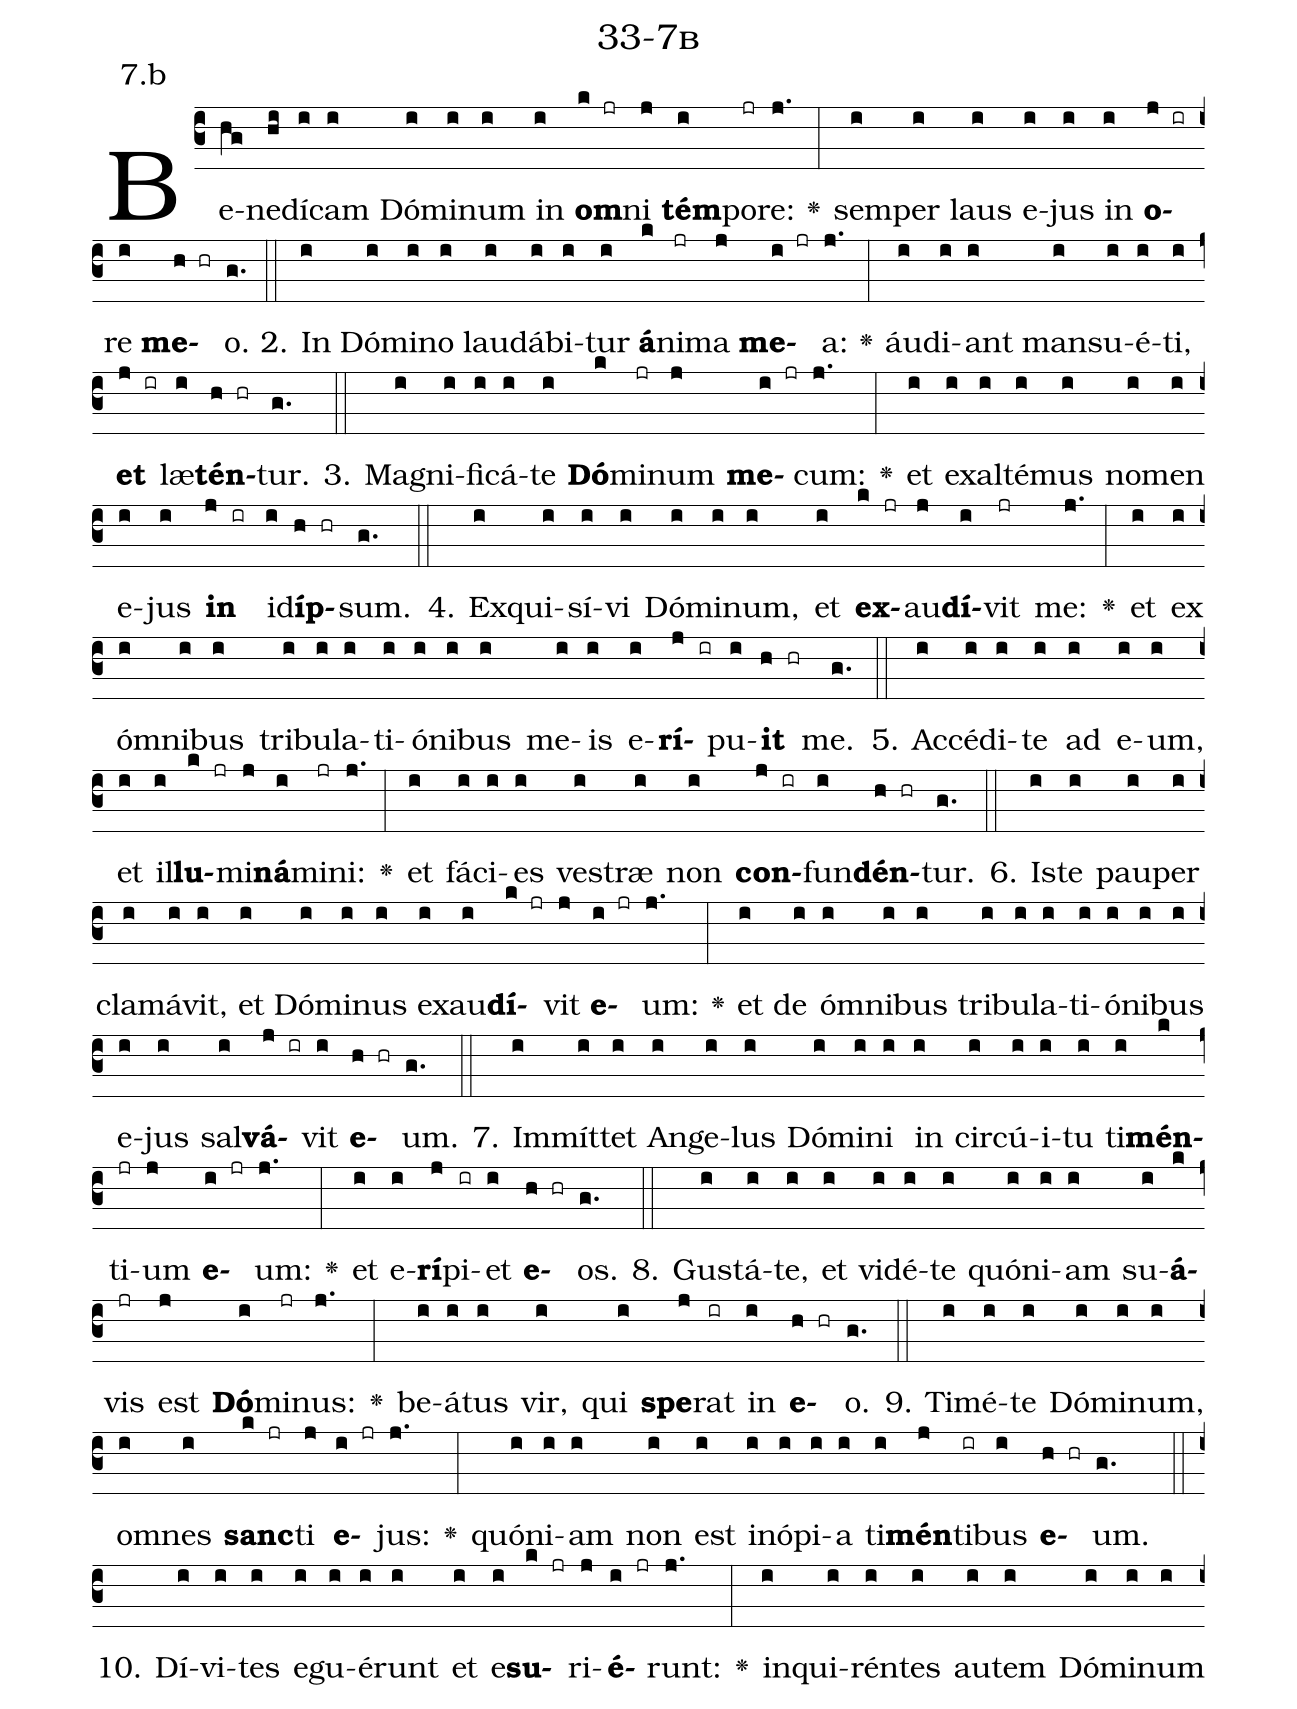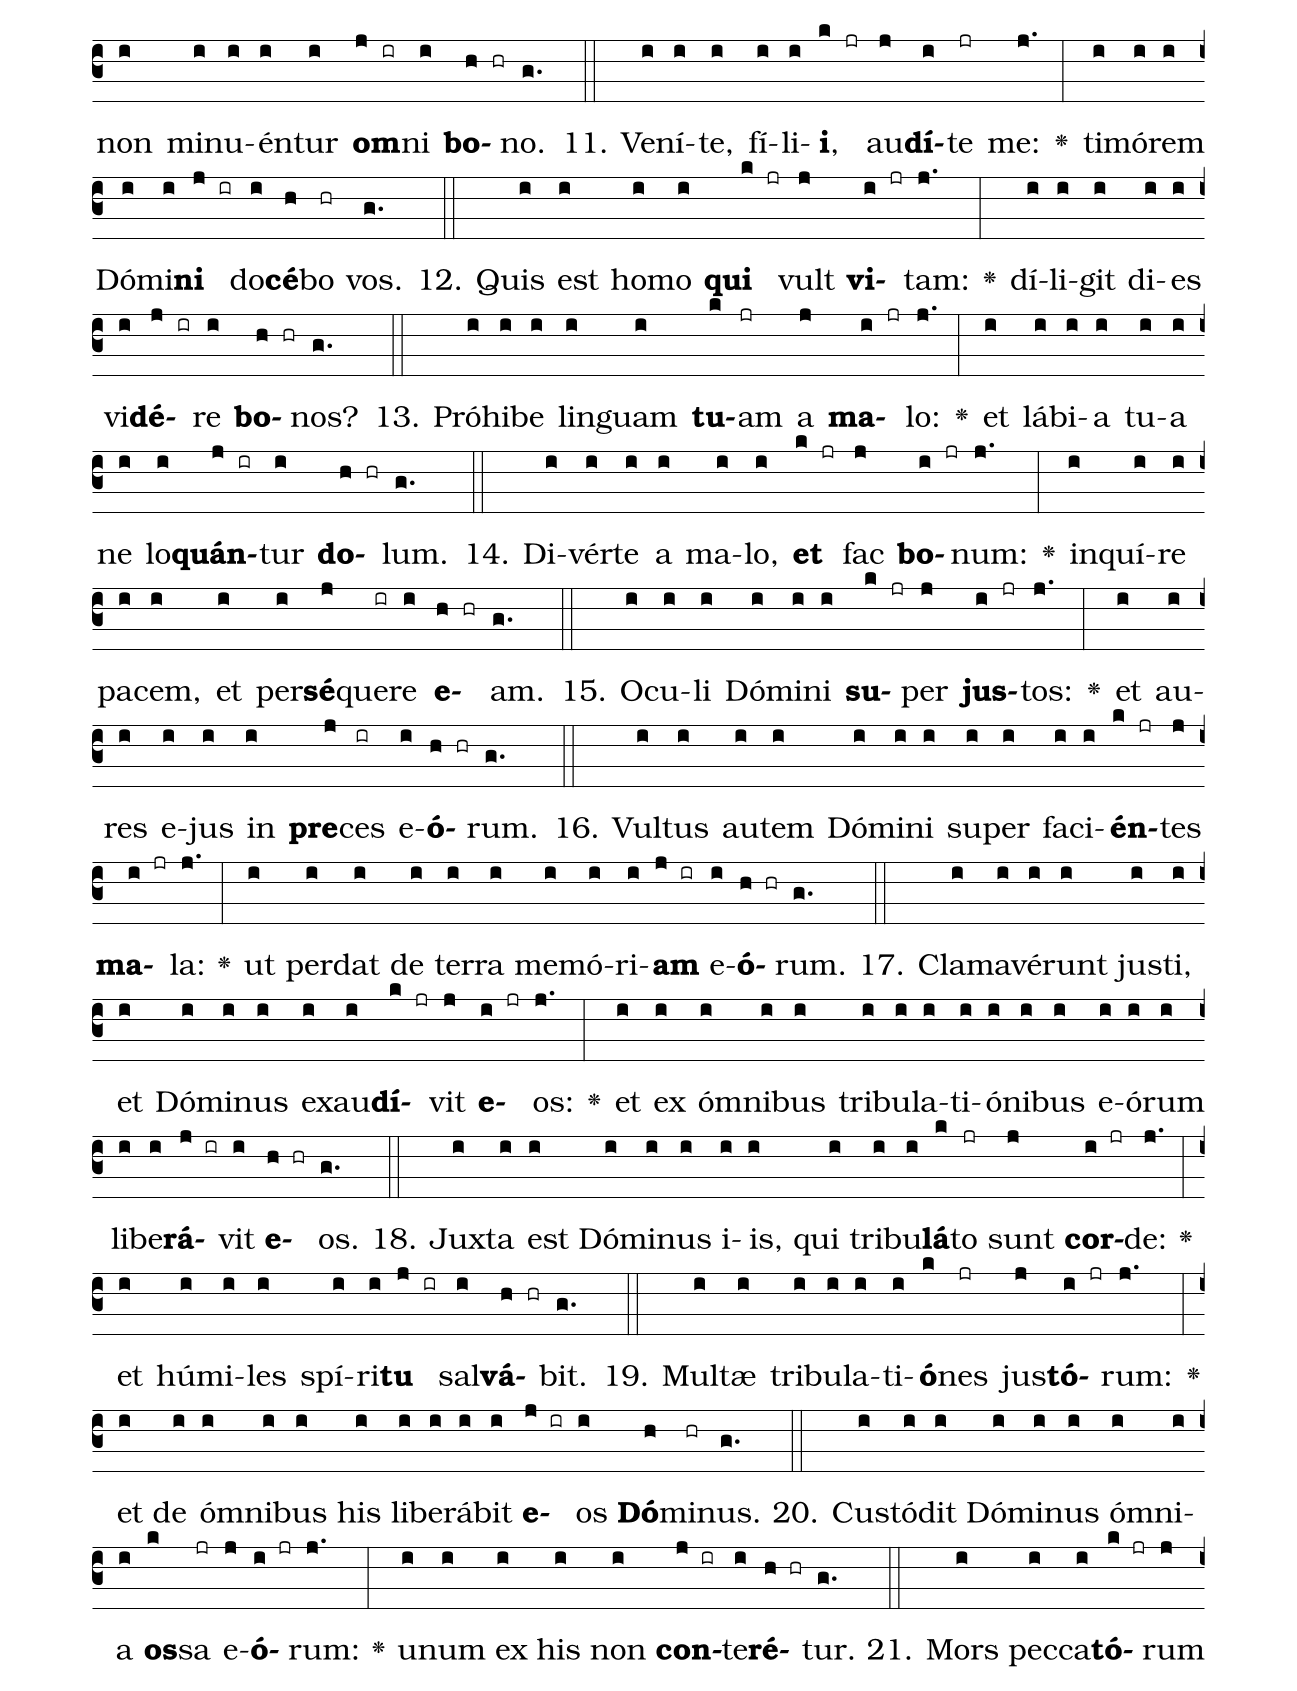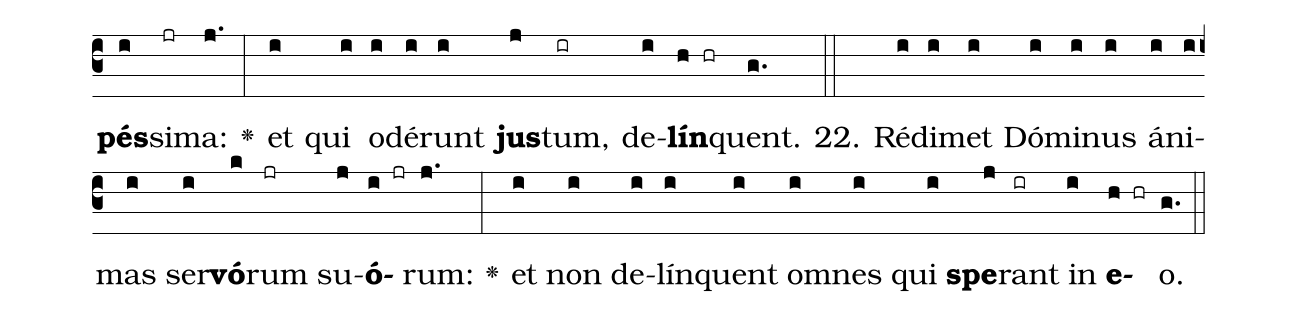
name: 33-7b;
annotation: 7.b;
%%
(c3)Be(hg)ne(hi)dí(i)cam(i) Dó(i)mi(i)num(i) in(i) <b>om</b>(k jr)ni(j) <b>tém</b>(i)po(jr)re:(j.) <v>\greheightstar</v>(:) sem(i)per(i) laus(i) e(i)jus(i) in(i) <b>o</b>(j ir)re(i) <b>me</b>(h hr)o.(g.) (::)
2. In(i) Dó(i)mi(i)no(i) lau(i)dá(i)bi(i)tur(i) <b>á</b>(k)ni(jr)ma(j) <b>me</b>(i jr)a:(j.) <v>\greheightstar</v>(:) áu(i)di(i)ant(i) man(i)su(i)é(i)ti,(i) <b>et</b>(j ir) læ(i)<b>tén</b>(h hr)tur.(g.) (::)
3. Ma(i)gni(i)fi(i)cá(i)te(i) <b>Dó</b>(k)mi(jr)num(j) <b>me</b>(i jr)cum:(j.) <v>\greheightstar</v>(:) et(i) ex(i)al(i)té(i)mus(i) no(i)men(i) e(i)jus(i) <b>in</b>(j ir) id(i)<b>íp</b>(h hr)sum.(g.) (::)
4. Ex(i)qui(i)sí(i)vi(i) Dó(i)mi(i)num,(i) et(i) <b>ex</b>(k jr)au(j)<b>dí</b>(i)vit(jr) me:(j.) <v>\greheightstar</v>(:) et(i) ex(i) óm(i)ni(i)bus(i) tri(i)bu(i)la(i)ti(i)ó(i)ni(i)bus(i) me(i)is(i) e(i)<b>rí</b>(j ir)pu(i)<b>it</b>(h hr) me.(g.) (::)
5. Ac(i)cé(i)di(i)te(i) ad(i) e(i)um,(i) et(i) il(i)<b>lu</b>(k jr)mi(j)<b>ná</b>(i)mi(jr)ni:(j.) <v>\greheightstar</v>(:) et(i) fá(i)ci(i)es(i) ves(i)træ(i) non(i) <b>con</b>(j ir)fun(i)<b>dén</b>(h hr)tur.(g.) (::)
6. Is(i)te(i) pau(i)per(i) cla(i)má(i)vit,(i) et(i) Dó(i)mi(i)nus(i) ex(i)au(i)<b>dí</b>(k jr)vit(j) <b>e</b>(i jr)um:(j.) <v>\greheightstar</v>(:) et(i) de(i) óm(i)ni(i)bus(i) tri(i)bu(i)la(i)ti(i)ó(i)ni(i)bus(i) e(i)jus(i) sal(i)<b>vá</b>(j ir)vit(i) <b>e</b>(h hr)um.(g.) (::)
7. Im(i)mít(i)tet(i) An(i)ge(i)lus(i) Dó(i)mi(i)ni(i) in(i) cir(i)cú(i)i(i)tu(i) ti(i)<b>mén</b>(k)ti(jr)um(j) <b>e</b>(i jr)um:(j.) <v>\greheightstar</v>(:) et(i) e(i)<b>rí</b>(j)pi(ir)et(i) <b>e</b>(h hr)os.(g.) (::)
8. Gus(i)tá(i)te,(i) et(i) vi(i)dé(i)te(i) quón(i)i(i)am(i) su(i)<b>á</b>(k)vis(jr) est(j) <b>Dó</b>(i)mi(jr)nus:(j.) <v>\greheightstar</v>(:) be(i)á(i)tus(i) vir,(i) qui(i) <b>spe</b>(j)rat(ir) in(i) <b>e</b>(h hr)o.(g.) (::)
9. Ti(i)mé(i)te(i) Dó(i)mi(i)num,(i) om(i)nes(i) <b>sanc</b>(k jr)ti(j) <b>e</b>(i jr)jus:(j.) <v>\greheightstar</v>(:) quón(i)i(i)am(i) non(i) est(i) in(i)ó(i)pi(i)a(i) ti(i)<b>mén</b>(j)ti(ir)bus(i) <b>e</b>(h hr)um.(g.) (::)
10. Dí(i)vi(i)tes(i) e(i)gu(i)é(i)runt(i) et(i) e(i)<b>su</b>(k jr)ri(j)<b>é</b>(i jr)runt:(j.) <v>\greheightstar</v>(:) in(i)qui(i)rén(i)tes(i) au(i)tem(i) Dó(i)mi(i)num(i) non(i) mi(i)nu(i)én(i)tur(i) <b>om</b>(j ir)ni(i) <b>bo</b>(h hr)no.(g.) (::)
11. Ve(i)ní(i)te,(i) fí(i)li(i)<b>i</b>,(k jr) au(j)<b>dí</b>(i)te(jr) me:(j.) <v>\greheightstar</v>(:) ti(i)mó(i)rem(i) Dó(i)mi(i)<b>ni</b>(j ir) do(i)<b>cé</b>(h)bo(hr) vos.(g.) (::)
12. Quis(i) est(i) ho(i)mo(i) <b>qui</b>(k jr) vult(j) <b>vi</b>(i jr)tam:(j.) <v>\greheightstar</v>(:) dí(i)li(i)git(i) di(i)es(i) vi(i)<b>dé</b>(j ir)re(i) <b>bo</b>(h hr)nos?(g.) (::)
13. Pró(i)hi(i)be(i) lin(i)guam(i) <b>tu</b>(k)am(jr) a(j) <b>ma</b>(i jr)lo:(j.) <v>\greheightstar</v>(:) et(i) lá(i)bi(i)a(i) tu(i)a(i) ne(i) lo(i)<b>quán</b>(j ir)tur(i) <b>do</b>(h hr)lum.(g.) (::)
14. Di(i)vér(i)te(i) a(i) ma(i)lo,(i) <b>et</b>(k jr) fac(j) <b>bo</b>(i jr)num:(j.) <v>\greheightstar</v>(:) in(i)quí(i)re(i) pa(i)cem,(i) et(i) per(i)<b>sé</b>(j)que(ir)re(i) <b>e</b>(h hr)am.(g.) (::)
15. O(i)cu(i)li(i) Dó(i)mi(i)ni(i) <b>su</b>(k jr)per(j) <b>jus</b>(i jr)tos:(j.) <v>\greheightstar</v>(:) et(i) au(i)res(i) e(i)jus(i) in(i) <b>pre</b>(j)ces(ir) e(i)<b>ó</b>(h hr)rum.(g.) (::)
16. Vul(i)tus(i) au(i)tem(i) Dó(i)mi(i)ni(i) su(i)per(i) fa(i)ci(i)<b>én</b>(k jr)tes(j) <b>ma</b>(i jr)la:(j.) <v>\greheightstar</v>(:) ut(i) per(i)dat(i) de(i) ter(i)ra(i) me(i)mó(i)ri(i)<b>am</b>(j ir) e(i)<b>ó</b>(h hr)rum.(g.) (::)
17. Cla(i)ma(i)vé(i)runt(i) jus(i)ti,(i) et(i) Dó(i)mi(i)nus(i) ex(i)au(i)<b>dí</b>(k jr)vit(j) <b>e</b>(i jr)os:(j.) <v>\greheightstar</v>(:) et(i) ex(i) óm(i)ni(i)bus(i) tri(i)bu(i)la(i)ti(i)ó(i)ni(i)bus(i) e(i)ó(i)rum(i) li(i)be(i)<b>rá</b>(j ir)vit(i) <b>e</b>(h hr)os.(g.) (::)
18. Jux(i)ta(i) est(i) Dó(i)mi(i)nus(i) i(i)is,(i) qui(i) tri(i)bu(i)<b>lá</b>(k)to(jr) sunt(j) <b>cor</b>(i jr)de:(j.) <v>\greheightstar</v>(:) et(i) hú(i)mi(i)les(i) spí(i)ri(i)<b>tu</b>(j ir) sal(i)<b>vá</b>(h hr)bit.(g.) (::)
19. Mul(i)tæ(i) tri(i)bu(i)la(i)ti(i)<b>ó</b>(k)nes(jr) jus(j)<b>tó</b>(i jr)rum:(j.) <v>\greheightstar</v>(:) et(i) de(i) óm(i)ni(i)bus(i) his(i) li(i)be(i)rá(i)bit(i) <b>e</b>(j ir)os(i) <b>Dó</b>(h)mi(hr)nus.(g.) (::)
20. Cus(i)tó(i)dit(i) Dó(i)mi(i)nus(i) óm(i)ni(i)a(i) <b>os</b>(k)sa(jr) e(j)<b>ó</b>(i jr)rum:(j.) <v>\greheightstar</v>(:) u(i)num(i) ex(i) his(i) non(i) <b>con</b>(j ir)te(i)<b>ré</b>(h hr)tur.(g.) (::)
21. Mors(i) pec(i)ca(i)<b>tó</b>(k jr)rum(j) <b>pés</b>(i)si(jr)ma:(j.) <v>\greheightstar</v>(:) et(i) qui(i) o(i)dé(i)runt(i) <b>jus</b>(j)tum,(ir) de(i)<b>lín</b>(h hr)quent.(g.) (::)
22. Réd(i)i(i)met(i) Dó(i)mi(i)nus(i) á(i)ni(i)mas(i) ser(i)<b>vó</b>(k)rum(jr) su(j)<b>ó</b>(i jr)rum:(j.) <v>\greheightstar</v>(:) et(i) non(i) de(i)lín(i)quent(i) om(i)nes(i) qui(i) <b>spe</b>(j)rant(ir) in(i) <b>e</b>(h hr)o.(g.) (::)
